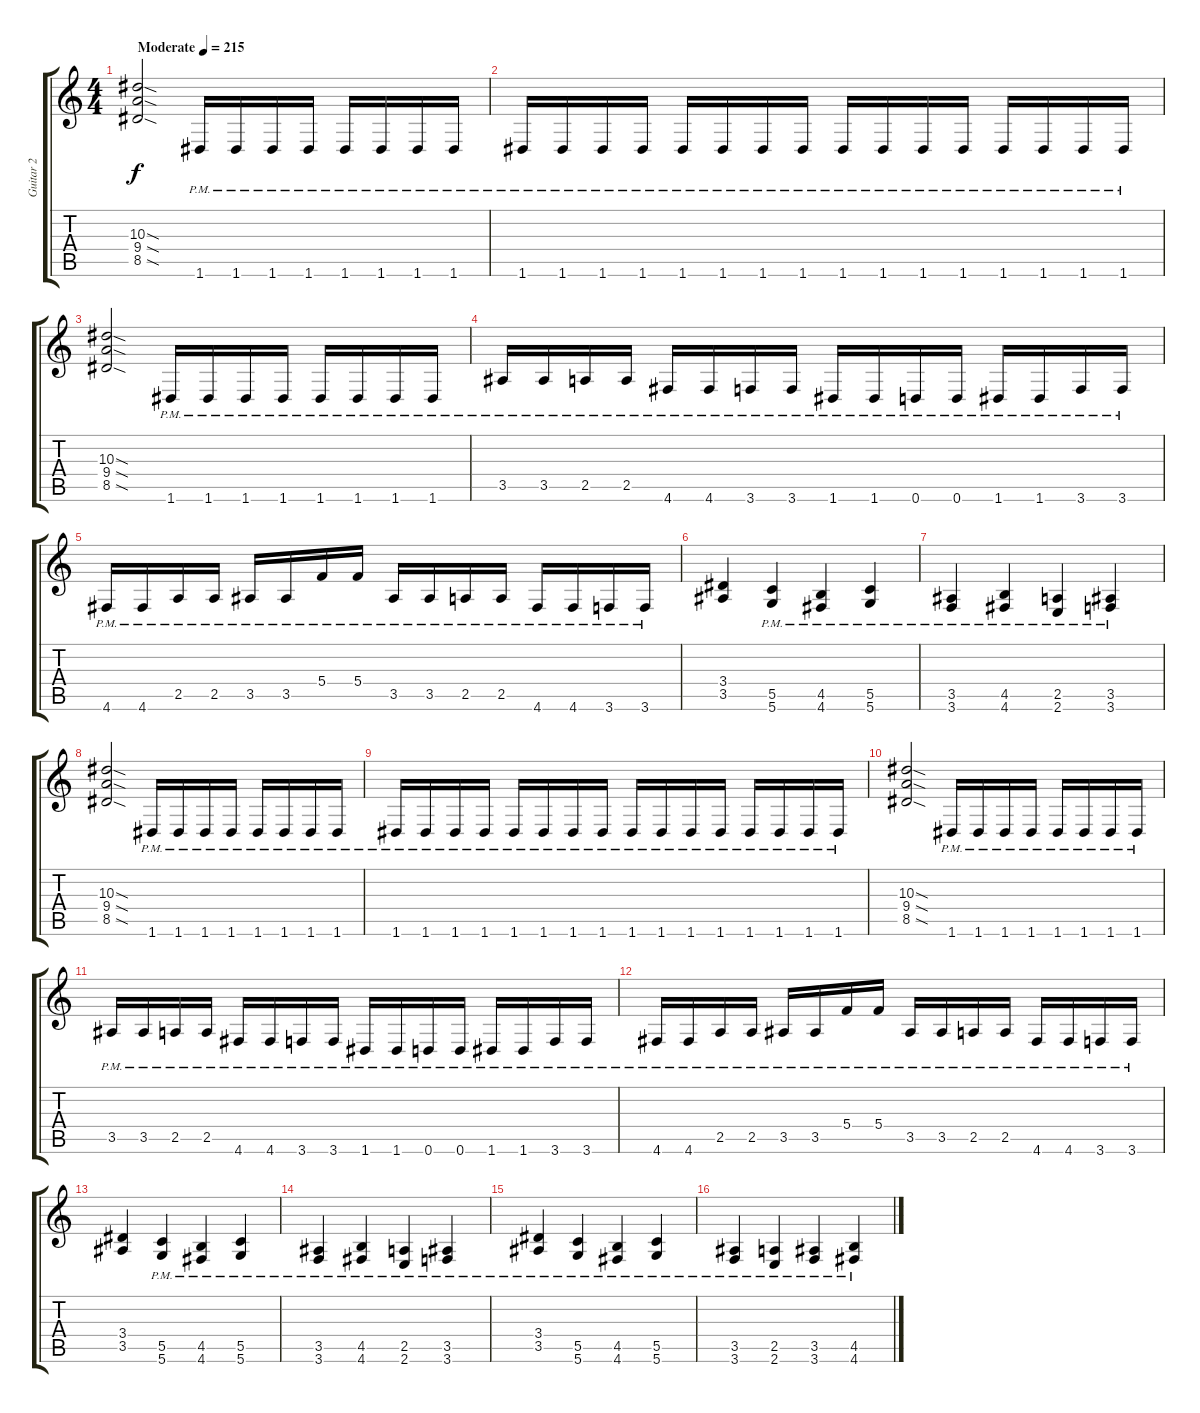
\track ("Guitar 2" "Guitar 2") {instrument distortionguitar}
\staff {score tabs}
\tuning (D4 A3 F3 C3 G2 D2) {hide}
\ts (4 4)
\tempo (215 "Moderate")
\clef g2
\ks c
(10.3{sod} 9.4{sod} 8.5{sod}).2{dy f instrument distortionguitar} 1.6{pm}.16 1.6{pm}.16 1.6{pm}.16 1.6{pm}.16 1.6{pm}.16 1.6{pm}.16 1.6{pm}.16 1.6{pm}.16 |
1.6{pm}.16 1.6{pm}.16 1.6{pm}.16 1.6{pm}.16 1.6{pm}.16 1.6{pm}.16 1.6{pm}.16 1.6{pm}.16 1.6{pm}.16 1.6{pm}.16 1.6{pm}.16 1.6{pm}.16 1.6{pm}.16 1.6{pm}.16 1.6{pm}.16 1.6{pm}.16 |
(10.3{sod} 9.4{sod} 8.5{sod}).2 1.6{pm}.16 1.6{pm}.16 1.6{pm}.16 1.6{pm}.16 1.6{pm}.16 1.6{pm}.16 1.6{pm}.16 1.6{pm}.16 |
3.5{pm}.16 3.5{pm}.16 2.5{pm}.16 2.5{pm}.16 4.6{pm}.16 4.6{pm}.16 3.6{pm}.16 3.6{pm}.16 1.6{pm}.16 1.6{pm}.16 0.6{pm}.16 0.6{pm}.16 1.6{pm}.16 1.6{pm}.16 3.6{pm}.16 3.6{pm}.16 |
4.6{pm}.16 4.6{pm}.16 2.5{pm}.16 2.5{pm}.16 3.5{pm}.16 3.5{pm}.16 5.4{pm}.16 5.4{pm}.16 3.5{pm}.16 3.5{pm}.16 2.5{pm}.16 2.5{pm}.16 4.6{pm}.16 4.6{pm}.16 3.6{pm}.16 3.6{pm}.16 |
(3.4 3.5).4 (5.5{pm} 5.6{pm}).4 (4.5{pm} 4.6{pm}).4 (5.5{pm} 5.6{pm}).4 |
(3.5{pm} 3.6{pm}).4 (4.5{pm} 4.6{pm}).4 (2.5{pm} 2.6{pm}).4 (3.5{pm} 3.6{pm}).4 |
(10.3{sod} 9.4{sod} 8.5{sod}).2 1.6{pm}.16 1.6{pm}.16 1.6{pm}.16 1.6{pm}.16 1.6{pm}.16 1.6{pm}.16 1.6{pm}.16 1.6{pm}.16 |
1.6{pm}.16 1.6{pm}.16 1.6{pm}.16 1.6{pm}.16 1.6{pm}.16 1.6{pm}.16 1.6{pm}.16 1.6{pm}.16 1.6{pm}.16 1.6{pm}.16 1.6{pm}.16 1.6{pm}.16 1.6{pm}.16 1.6{pm}.16 1.6{pm}.16 1.6{pm}.16 |
(10.3{sod} 9.4{sod} 8.5{sod}).2 1.6{pm}.16 1.6{pm}.16 1.6{pm}.16 1.6{pm}.16 1.6{pm}.16 1.6{pm}.16 1.6{pm}.16 1.6{pm}.16 |
3.5{pm}.16 3.5{pm}.16 2.5{pm}.16 2.5{pm}.16 4.6{pm}.16 4.6{pm}.16 3.6{pm}.16 3.6{pm}.16 1.6{pm}.16 1.6{pm}.16 0.6{pm}.16 0.6{pm}.16 1.6{pm}.16 1.6{pm}.16 3.6{pm}.16 3.6{pm}.16 |
4.6{pm}.16 4.6{pm}.16 2.5{pm}.16 2.5{pm}.16 3.5{pm}.16 3.5{pm}.16 5.4{pm}.16 5.4{pm}.16 3.5{pm}.16 3.5{pm}.16 2.5{pm}.16 2.5{pm}.16 4.6{pm}.16 4.6{pm}.16 3.6{pm}.16 3.6{pm}.16 |
(3.4 3.5).4 (5.5{pm} 5.6{pm}).4 (4.5{pm} 4.6{pm}).4 (5.5{pm} 5.6{pm}).4 |
(3.5{pm} 3.6{pm}).4 (4.5{pm} 4.6{pm}).4 (2.5{pm} 2.6{pm}).4 (3.5{pm} 3.6{pm}).4 |
(3.4{pm} 3.5{pm}).4 (5.5{pm} 5.6{pm}).4 (4.5{pm} 4.6{pm}).4 (5.5{pm} 5.6{pm}).4 |
(3.5{pm} 3.6{pm}).4 (2.5{pm} 2.6{pm}).4 (3.5{pm} 3.6{pm}).4 (4.5{pm} 4.6{pm}).4
